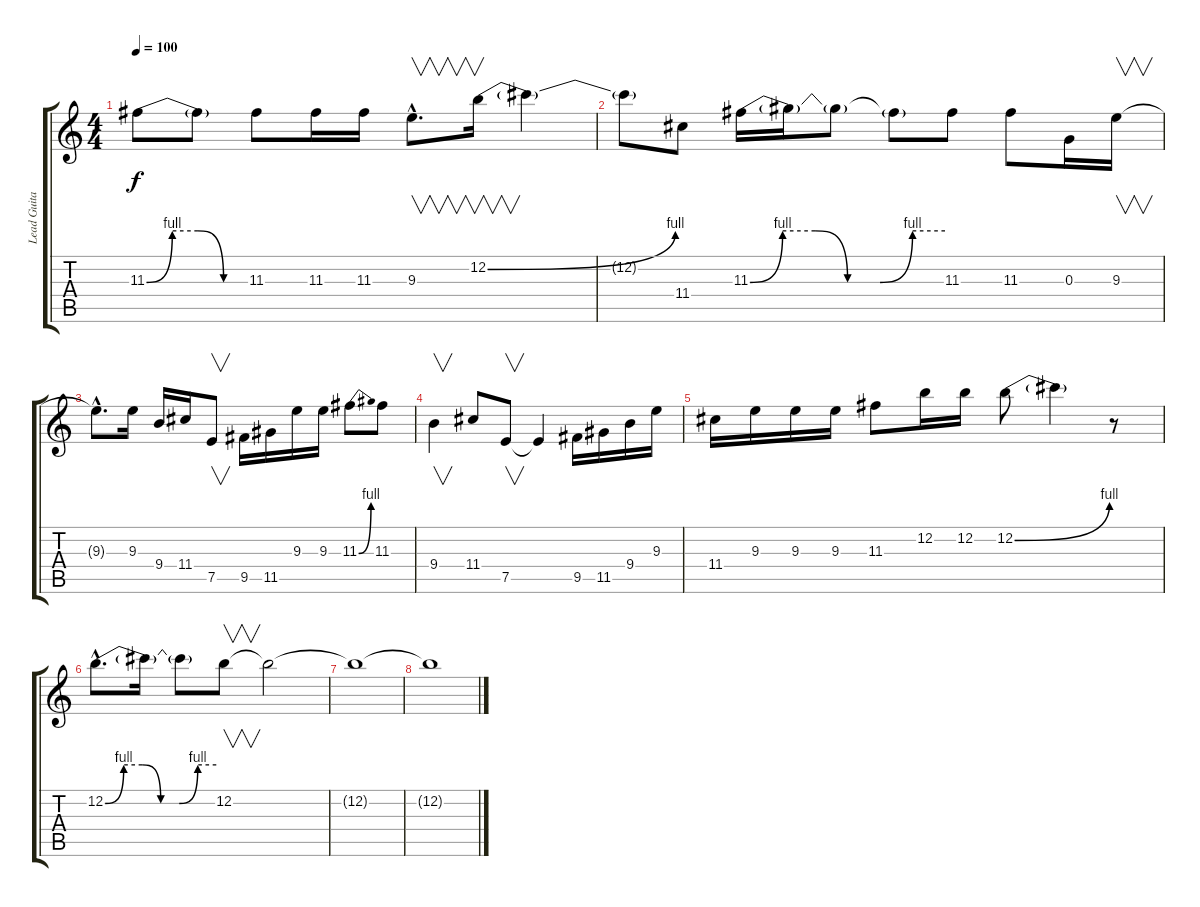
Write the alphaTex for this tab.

\track ("Lead Guitar" "Lead Guita") {instrument distortionguitar}
\staff {score tabs}
\tuning (E4 B3 G3 D3 A2 E2) {hide}
\ts (4 4)
\tempo 100
\clef g2
\ks c
11.3{be (custom 0 0 15 4 30 4 45 0 60 0)}.8{dy f} 11.3{t}.8 11.3.8 11.3.16 11.3.16 9.3{hac}.8{v d} 12.2{be (bend 0 0 60 4)}.16{v} 12.2{t}.4 |
12.2{t}.8 11.4.8 11.3{be (custom 0 0 10 4 20 4 30 0 40 0 50 4 60 4)}.16 11.3{t}.16 11.3{t}.8 11.3{t}.8 11.3.8 11.3.8 0.3.16 9.3.16{v} |
9.3{hac t}.8{d} 9.3.16 9.4.16 11.4.16 7.5.8{v} 9.5.16 11.5.16 9.3.16 9.3.16 11.3{be (bend 0 0 60 4)}.8 11.3.8 |
9.4.4{v} 11.4.8 7.5.8{v} 7.5{t}.4 9.5.16 11.5.16 9.4.16 9.3.16 |
11.4.16 9.3.16 9.3.16 9.3.16 11.3.8 12.2.16 12.2.16 12.2{be (bend 0 0 60 4)}.8 12.2{t}.4 r.8 |
12.2{be (custom 0 0 10 4 20 4 30 0 40 0 50 4 60 4) hac}.8{d} 12.2{t}.16 12.2{t}.8 12.2.8{v} 12.2{t}.2 |
12.2{t}.1{volume 4} |
12.2{t}.1
